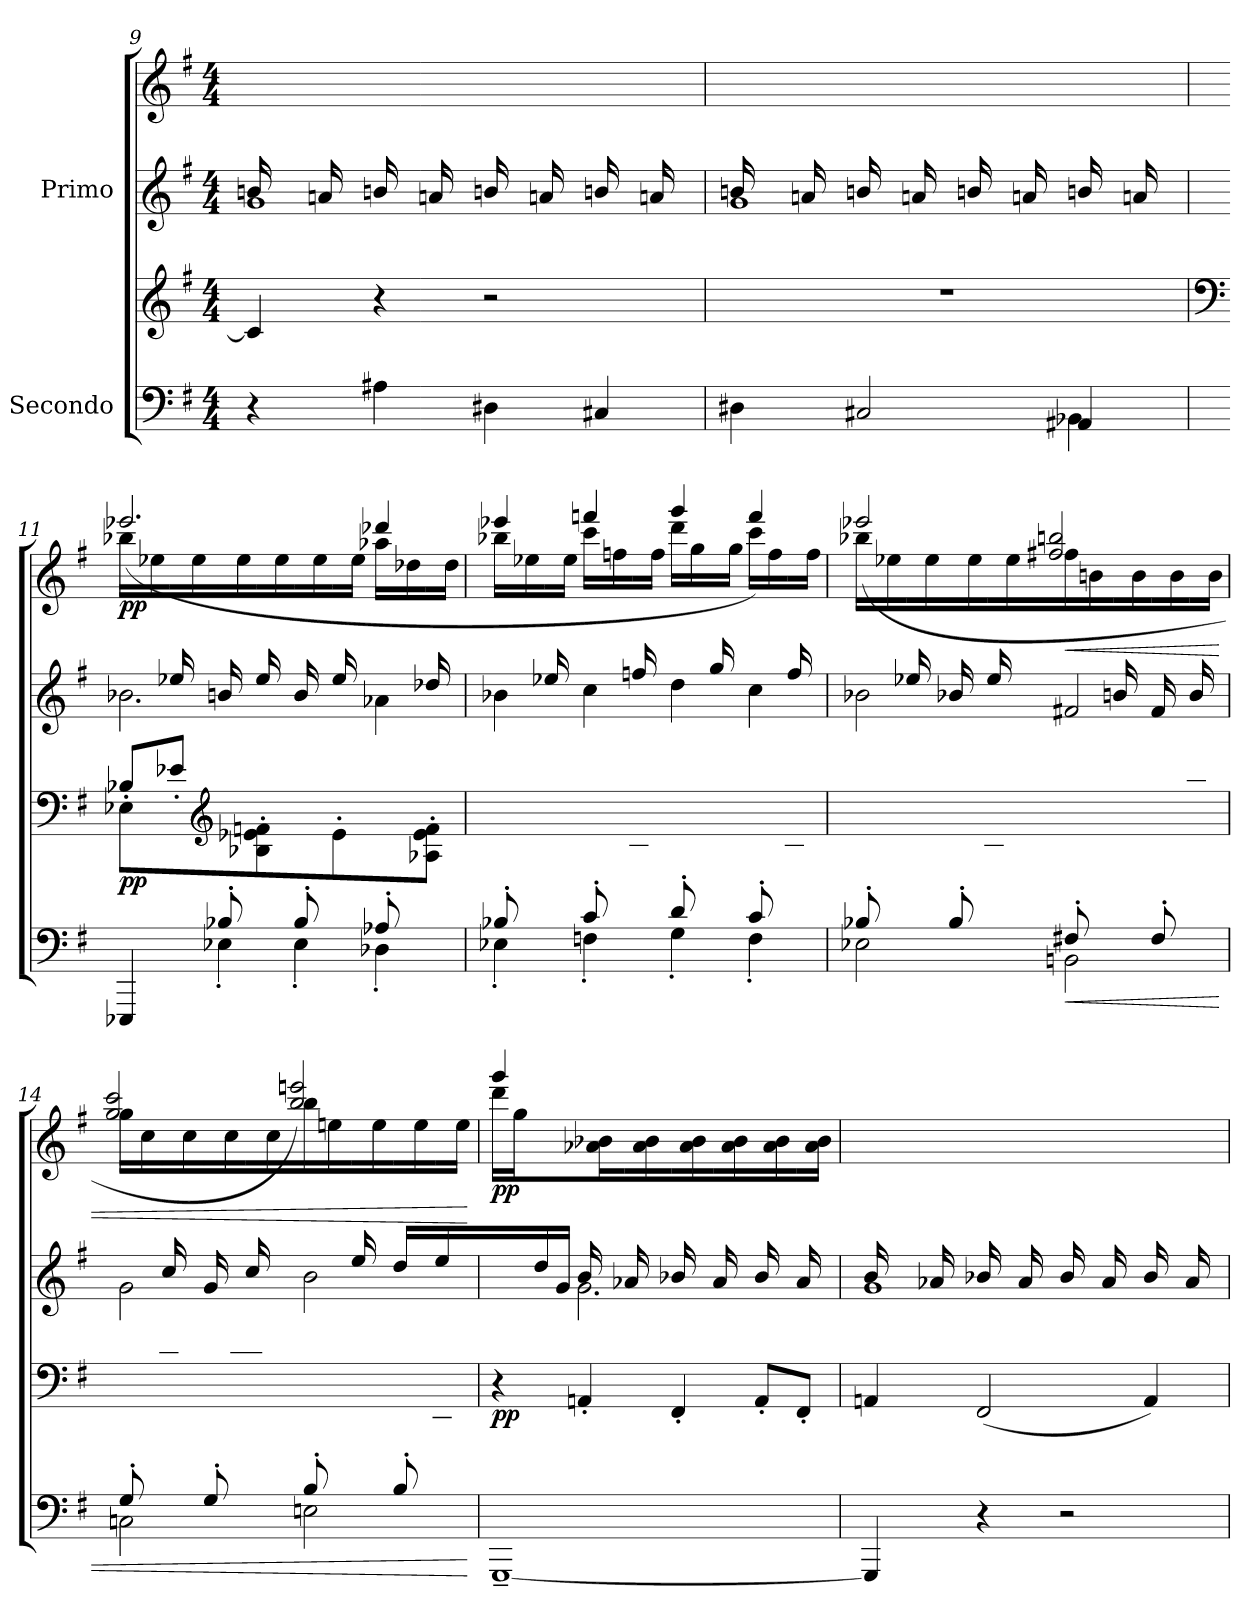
**kern	**kern	**dynam	**kern	**kern	**dynam
*part2	*part2	*part2	*part1	*part1	*part1
*staff4	*staff3	*staff3/4	*staff2	*staff1	*staff1/2
*I"Secondo	*	*	*I"Primo	*	*
!!LO:LB:g=z
*clefF4	*clefG2	*	*clefG2	*clefG2	*
*k[f#]	*k[f#]	*	*k[f#]	*k[f#]	*
*M4/4	*M4/4	*	*M4/4	*M4/4	*
=9	=9	=9	=9	=9	=9
*	*	*	*^	*	*
4r	4c#/]	.	16bn/LL	1g	16ryy	.
.	.	.	16ryy	.	16a-X\ 16b-X\	.
.	.	.	16an/	.	16ryy	.
.	.	.	16ryy	.	16a-X\ 16b-\JJ	.
4A#X\	4r	.	16bn/LL	.	16ryy	.
.	.	.	16ryy	.	16a-\ 16b-X\	.
.	.	.	16an/	.	16ryy	.
.	.	.	16ryy	.	16a-X\ 16b-\JJ	.
4D#X\	2r	.	16bn/LL	.	16ryy	.
.	.	.	16ryy	.	16a-\ 16b-X\	.
.	.	.	16an/	.	16ryy	.
.	.	.	16ryy	.	16a-X\ 16b-\JJ	.
4C#X/	.	.	16bn/LL	.	16ryy	.
.	.	.	16ryy	.	16a-\ 16b-X\	.
.	.	.	16an/	.	16ryy	.
.	.	.	16ryy	.	16a-X\ 16b-\JJ	.
=10	=10	=10	=10	=10	=10	=10
*^	*	*	*	*	*	*
4D#X\	2.ryy	1r	.	16bn/LL	1g	16ryy	.
.	.	.	.	16ryy	.	16a-X\ 16b-X\	.
.	.	.	.	16an/	.	16ryy	.
.	.	.	.	16ryy	.	16a-X\ 16b-\JJ	.
2C#X/	.	.	.	16bn/LL	.	16ryy	.
.	.	.	.	16ryy	.	16a-\ 16b-X\	.
.	.	.	.	16an/	.	16ryy	.
.	.	.	.	16ryy	.	16a-X\ 16b-\JJ	.
.	.	.	.	16bn/LL	.	16ryy	.
.	.	.	.	16ryy	.	16a-\ 16b-X\	.
.	.	.	.	16an/	.	16ryy	.
.	.	.	.	16ryy	.	16a-X\ 16b-\JJ	.
4AA#X/	4BB-X\	.	.	16bn/LL	.	16ryy	.
.	.	.	.	16ryy	.	16a-\ 16b-X\	.
.	.	.	.	16an/	.	16ryy	.
.	.	.	.	16ryy	.	16a-X\ 16b-\JJ	.
!!LO:LB:g=z
=11	=11	=11	=11	=11	=11	=11	=11
*	*	*clefF4	*	*	*	*	*
*	*	*^	*	*	*	*^	*
!	!	!	!	!LO:DY:b	!	!	!	!	!LO:DY:b
4ryy	4EEE-X/	4E-X\	8B-X'/L	pp	8ryy	2.b-X\	16bb-X\LL	(>2.eee-X/	pp
.	.	.	.	.	.	.	16ee-X\	.	.
.	.	.	8e-X'/J	.	16ee-X/	.	16ryy	.	.
.	.	.	.	.	16ryy	.	16ee-\JJ	.	.
*	*	*clefG2	*	*	*	*	*	*	*
8B-X'/L	4E-X'\	8ryy	2.ryy	.	16b/LL	.	16ryy	.	.
.	.	.	.	.	16ryy	.	16ee-\	.	.
8ryy	.	8B-X\' 8e-X\' 8fn\'J	.	.	16ee-/	.	16ryy	.	.
.	.	.	.	.	16ryy	.	16ee-\JJ	.	.
8B-'/L	4E-'\	8ryy	.	.	16b/LL	.	16ryy	.	.
.	.	.	.	.	16ryy	.	16ee-\	.	.
8ryy	.	8e-'\J	.	.	16ee-/	.	16ryy	.	.
.	.	.	.	.	8.ryy	.	16ee-\JJ	.	.
8A-X'/L	4D-X'\	8ryy	.	.	.	4a-X\	16aa-X\LL	4ddd-X/	.
.	.	.	.	.	.	.	16dd-X\	.	.
8ryy	.	8A-X\' 8e-\' 8f\'J	.	.	16dd-X/	.	16ryy	.	.
.	.	.	.	.	16ryy	.	16dd-\JJ	.	.
*	*	*v	*v	*	*	*	*	*	*
=12	=12	=12	=12	=12	=12	=12	=12	=12
8B-X'/L	4E-X'\	8ryy	.	8ryy	4b-X\	16bb-X\LL	4eee-X/	.
.	.	.	.	.	.	16ee-X\	.	.
8ryy	.	8e-X'\J	.	16ee-X/	.	16ryy	.	.
.	.	.	.	8.ryy	.	16ee-\JJ	.	.
8c'/L	4Fn'\	8ryy	.	.	4cc\	16ccc\LL	4fffn/	.
.	.	.	.	.	.	16ffn\	.	.
8ryy	.	8c\' 8fn\' 8g\'J	.	16ffn/	.	16ryy	.	.
.	.	.	.	8.ryy	.	16ff\JJ	.	.
8d'/L	4G'\	8ryy	.	.	4dd\	16ddd\LL	4ggg/	.
.	.	.	.	.	.	16gg\	.	.
8ryy	.	8g'\J	.	16gg/	.	16ryy	.	.
.	.	.	.	8.ryy	.	16gg\JJ	.	.
8c'/L	4F'\	8ryy	.	.	4cc\	16ccc\LL	4fff/)	.
.	.	.	.	.	.	16ff\	.	.
8ryy	.	8c\' 8f\' 8g\'J	.	16ff/	.	16ryy	.	.
.	.	.	.	16ryy	.	16ff\JJ	.	.
!!LO:PB:g=z	!!
=13	=13	=13	=13	=13	=13	=13	=13	=13
8B-X'/L	2E-X\	8ryy	.	8ryy	2b-X\	16bb-X\LL	(>2eee-X/	.
.	.	.	.	.	.	16ee-X\	.	.
8ryy	.	8e-X'\J	.	16ee-X/	.	16ryy	.	.
.	.	.	.	16ryy	.	16ee-\JJ	.	.
8B-'/L	.	8ryy	.	16b-X/LL	.	16ryy	.	.
.	.	.	.	16ryy	.	16ee-\	.	.
8ryy	.	8B-X\' 8e-\' 8fn\'J	.	16ee-/	.	16ryy	.	.
.	.	.	.	8.ryy	.	16ee-\JJ	.	.
!	!	!	!LO:HP:b=2	!	!	!	!	!LO:HP:b
8F#X'/L	2BBn\	8ryy	<	.	2f#X/	16ff#\LL	2ff#X/ 2bbn/	<
.	.	.	.	.	.	16bn\	.	.
*	*	*clefF4	*	*	*	*	*	*
8ryy	.	8Bn'\J	.	16bn/	.	16ryy	.	.
.	.	.	.	16ryy	.	16b\JJ	.	.
8F#'/L	.	8ryy	.	16f#/LL	.	16ryy	.	.
.	.	.	.	16ryy	.	16b\	.	.
8ryy	.	8F#X\' 8B\' 8c#X\'J	.	16b/	.	16ryy	.	.
.	.	.	.	16ryy	.	16b\JJ	.	.
=14	=14	=14	=14	=14	=14	=14	=14	=14
8G'/L	2Cn\	8ryy	.	8ryy	2g\	16gg\LL	2gg/ 2ccc/	.
.	.	.	.	.	.	16cc\	.	.
8ryy	.	8cn'\J	.	16cc/	.	16ryy	.	.
.	.	.	.	16ryy	.	16cc\JJ	.	.
8G'/L	.	8ryy	.	16g/LL	.	16ryy	.	.
.	.	.	.	16ryy	.	16cc\	.	.
8ryy	.	8G\' 8c\' 8d\'J	.	16cc/	.	16ryy	.	.
.	.	.	.	8.ryy	.	16cc\JJ	.	.
8B'/L	2En\	8ryy	.	.	2b\	16bb\LL	2bb/ 2eeen/)	.
.	.	.	.	.	.	16een\	.	.
*	*	*clefG2	*	*	*	*	*	*
8ryy	.	8en'\J	.	16ee/	.	16ryy	.	.
.	.	.	.	16ryy	.	16ee\JJ	.	.
8B'/L	.	8ryy	.	16dd/LL	.	16ryy	.	.
.	.	.	.	16ryy	.	16ee\	.	.
8ryy	.	8B\' 8e\' 8f#\'J	.	16ee/	.	16ryy	.	.
.	.	.	.	16ryy	.	16ee\JJ	.	.
*	*	*	*	*v	*v	*	*	*
*v	*v	*	*	*	*v	*v	*
.	.	[	.	.	[
!!LO:LB:g=z
=15	=15	=15	=15	=15	=15
*	*	*	*^	*^	*
!	!	!LO:DY:b	!	!	!	!	!LO:DY:b
[1GGG~	4r	pp	8ryy	4ryy	(<16ddd\LL	4ggg/	pp
.	.	.	.	.	16gg\	.	.
.	.	.	16dd/	.	8.ryy	.	.
.	.	.	16g/JJ)	.	.	.	.
.	4fn'/	.	16b/LL	2.g\	.	2.ryy	.
.	.	.	16ryy	.	16a-X\ 16b-X\	.	.
.	.	.	16a-/	.	16ryy	.	.
.	.	.	16ryy	.	16a-\ 16b-\JJ	.	.
.	4d'/	.	16b-/LL	.	16ryy	.	.
.	.	.	16ryy	.	16a-\ 16b-\	.	.
.	.	.	16a-/	.	16ryy	.	.
.	.	.	16ryy	.	16a-\ 16b-\JJ	.	.
.	8f'/L	.	16b-/LL	.	16ryy	.	.
.	.	.	16ryy	.	16a-\ 16b-\	.	.
.	8d'/J	.	16a-/	.	16ryy	.	.
.	.	.	16ryy	.	16a-\ 16b-\JJ	.	.
*	*	*	*	*	*v	*v	*
=16	=16	=16	=16	=16	=16	=16
4GGG/]	4fn/	.	16b/LL	1g	16ryy	.
.	.	.	16ryy	.	16a-X\ 16b-X\	.
.	.	.	16a-/	.	16ryy	.
.	.	.	16ryy	.	16a-\ 16b-\JJ	.
4r	(<2d/	.	16b-/LL	.	16ryy	.
.	.	.	16ryy	.	16a-\ 16b-\	.
.	.	.	16a-/	.	16ryy	.
.	.	.	16ryy	.	16a-\ 16b-\JJ	.
2r	.	.	16b-/LL	.	16ryy	.
.	.	.	16ryy	.	16a-\ 16b-\	.
.	.	.	16a-/	.	16ryy	.
.	.	.	16ryy	.	16a-\ 16b-\JJ	.
.	4f/)	.	16b-/LL	.	16ryy	.
.	.	.	16ryy	.	16a-\ 16b-\	.
.	.	.	16a-/	.	16ryy	.
.	.	.	16ryy	.	16a-\ 16b-\JJ	.
*	*	*	*v	*v	*	*
=	=	=	=	=	=
*-	*-	*-	*-	*-	*-
